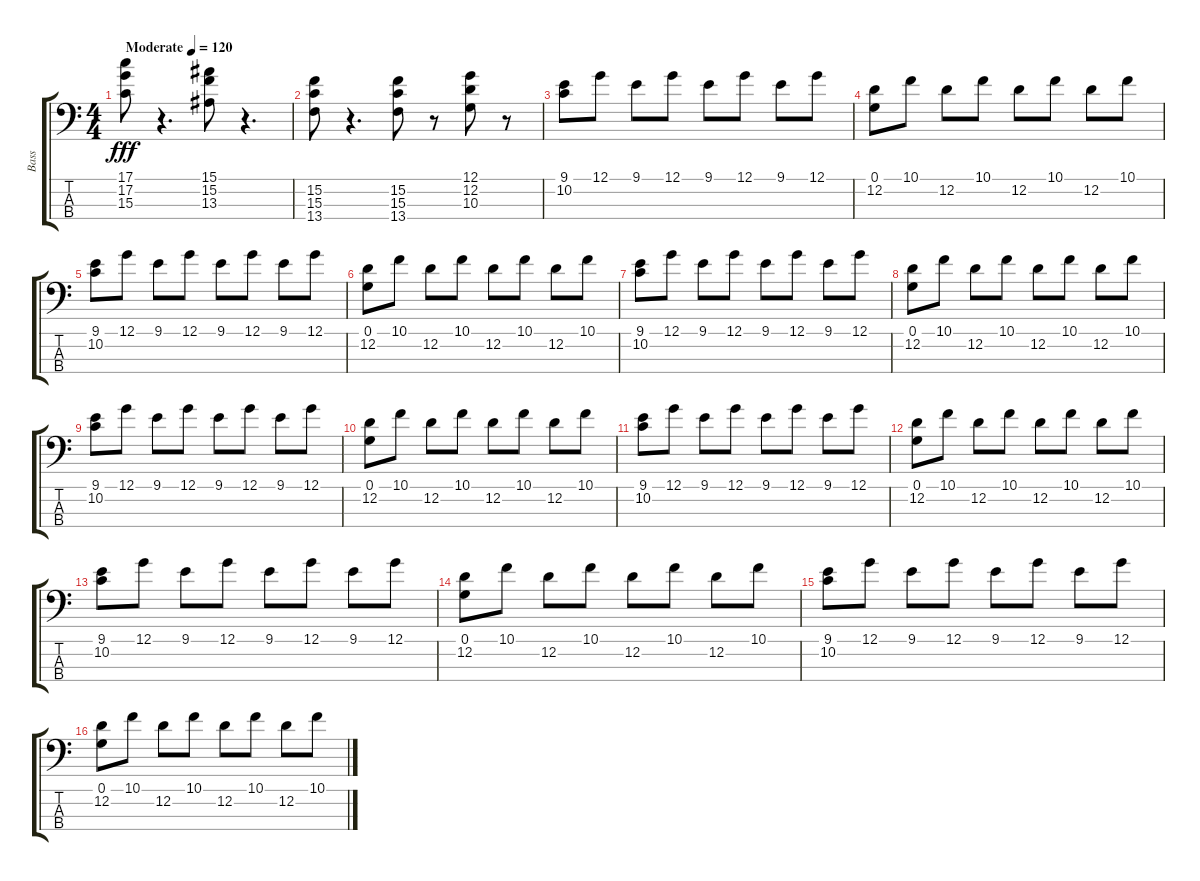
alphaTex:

\track ("Bass" "Bass") {instrument electricbasspick}
\staff {score tabs}
\tuning (G2 D2 A1 E1) {hide}
\ts (4 4)
\tempo (120 "Moderate")
\clef f4
\ks c
(17.1 17.2 15.3).8{dy fff instrument electricbasspick} r.4{d} (15.1 15.2 13.3).8 r.4{d} |
(15.2 15.3 13.4).8 r.4{d} (15.2 15.3 13.4).8 r.8 (12.1 12.2 10.3).8 r.8 |
(9.1 10.2).8 12.1.8 9.1.8 12.1.8 9.1.8 12.1.8 9.1.8 12.1.8 |
(0.1 12.2).8 10.1.8 12.2.8 10.1.8 12.2.8 10.1.8 12.2.8 10.1.8 |
(9.1 10.2).8 12.1.8 9.1.8 12.1.8 9.1.8 12.1.8 9.1.8 12.1.8 |
(0.1 12.2).8 10.1.8 12.2.8 10.1.8 12.2.8 10.1.8 12.2.8 10.1.8 |
(9.1 10.2).8 12.1.8 9.1.8 12.1.8 9.1.8 12.1.8 9.1.8 12.1.8 |
(0.1 12.2).8 10.1.8 12.2.8 10.1.8 12.2.8 10.1.8 12.2.8 10.1.8 |
(9.1 10.2).8 12.1.8 9.1.8 12.1.8 9.1.8 12.1.8 9.1.8 12.1.8 |
(0.1 12.2).8 10.1.8 12.2.8 10.1.8 12.2.8 10.1.8 12.2.8 10.1.8 |
(9.1 10.2).8 12.1.8 9.1.8 12.1.8 9.1.8 12.1.8 9.1.8 12.1.8 |
(0.1 12.2).8 10.1.8 12.2.8 10.1.8 12.2.8 10.1.8 12.2.8 10.1.8 |
(9.1 10.2).8 12.1.8 9.1.8 12.1.8 9.1.8 12.1.8 9.1.8 12.1.8 |
(0.1 12.2).8 10.1.8 12.2.8 10.1.8 12.2.8 10.1.8 12.2.8 10.1.8 |
(9.1 10.2).8 12.1.8 9.1.8 12.1.8 9.1.8 12.1.8 9.1.8 12.1.8 |
(0.1 12.2).8 10.1.8 12.2.8 10.1.8 12.2.8 10.1.8 12.2.8 10.1.8
